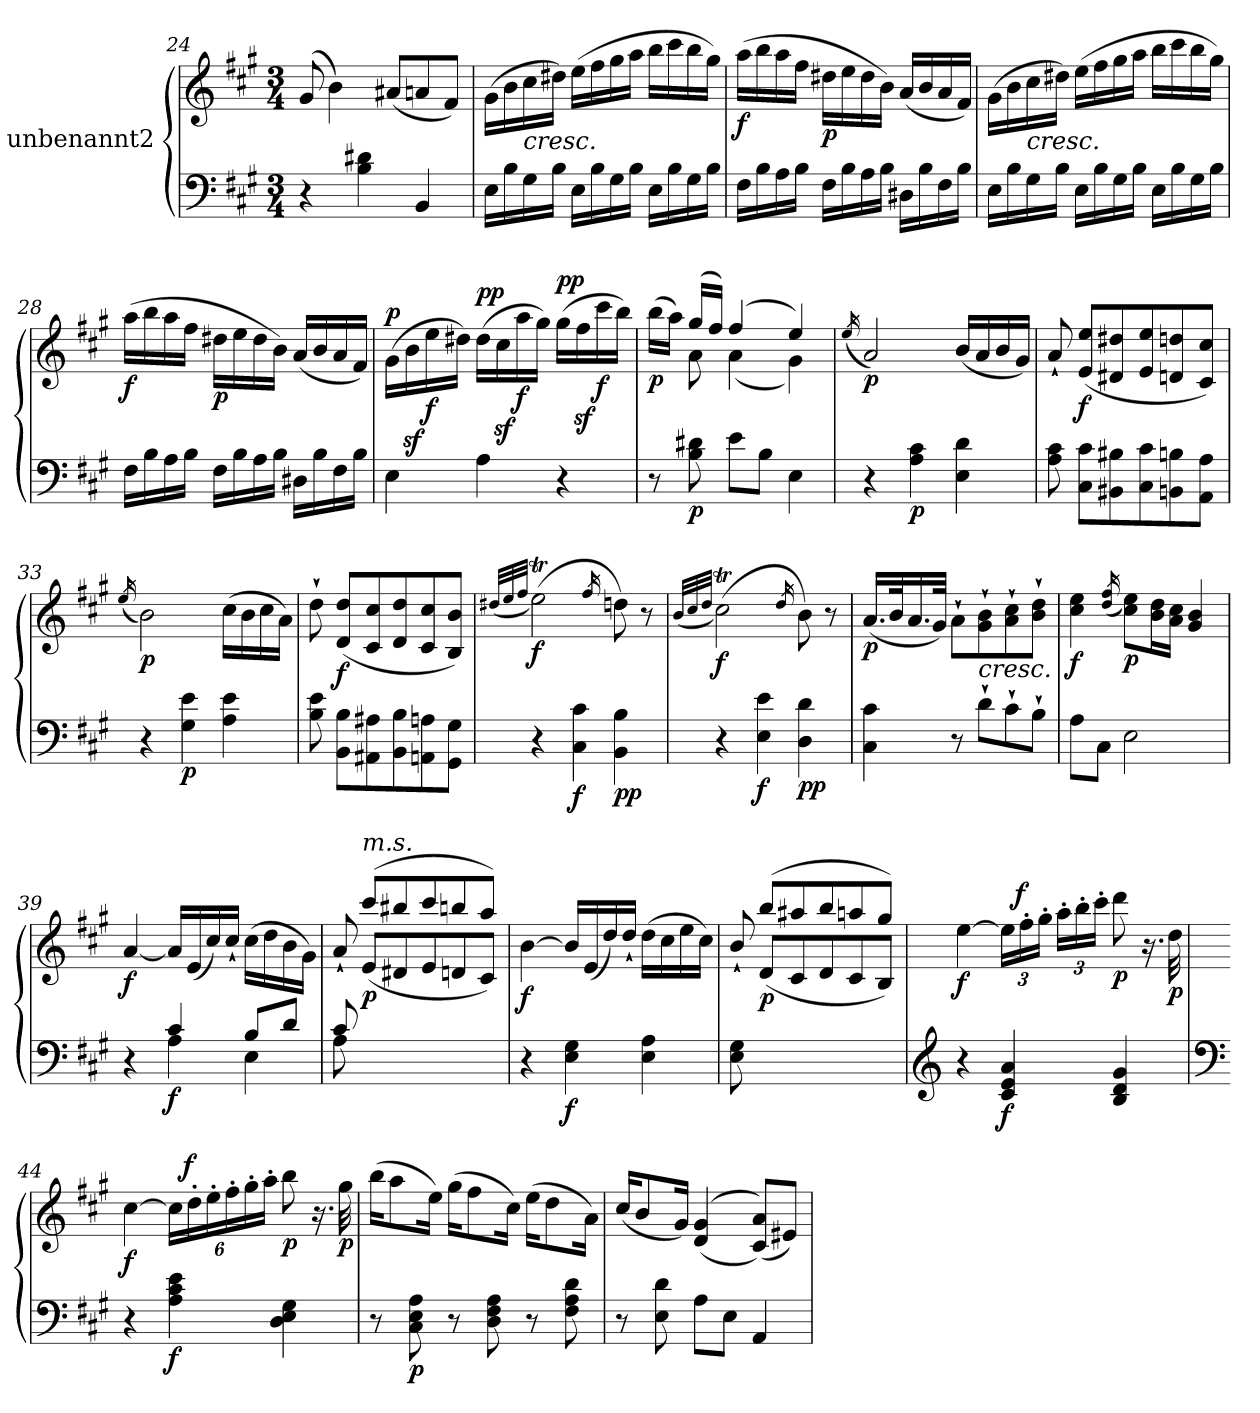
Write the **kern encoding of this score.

**kern	**kern	**dynam
*part1	*part1	*part1
*staff2	*staff1	*staff1/2
*I"unbenannt2	*	*
*clefF4	*clefG2	*
*k[f#c#g#]	*k[f#c#g#]	*
*M3/4	*M3/4	*
=24	=24	=24
4r	(<8g#/	.
.	4b\)	.
4B\ 4d#X\	.	.
.	(<8a#X/L	.
4BB/	8an/	.
.	8f#/J)	.
=25	=25	=25
16E\LL	(>16g#\LL	.
16B\	16b\	.
!	!LO:TX:b:i:t=cresc.	!
16G#\	16cc#\	.
16B\JJ	16dd#X\JJ)	.
16E\LL	(>16ee\LL	.
16B\	16ff#\	.
16G#\	16gg#\	.
16B\JJ	16aa\JJ	.
16E\LL	16bb\LL	.
16B\	16ccc#\	.
16G#\	16bb\	.
16B\JJ	16gg#\JJ)	.
=26	=26	=26
!	!	!LO:DY:b
16F#\LL	(>16aa\LL	f
16B\	16bb\	.
16A\	16aa\	.
16B\JJ	16ff#\JJ	.
!	!	!LO:DY:b
16F#\LL	16dd#X\LL	p
16B\	16ee\	.
16A\	16dd#\	.
16B\JJ	16b\JJ)	.
16D#X\LL	(<16a/LL	.
16B\	16b/	.
16F#\	16a/	.
16B\JJ	16f#/JJ)	.
=27	=27	=27
16E\LL	(>16g#\LL	.
16B\	16b\	.
!	!LO:TX:b:i:t=cresc.	!
16G#\	16cc#\	.
16B\JJ	16dd#X\JJ)	.
16E\LL	(>16ee\LL	.
16B\	16ff#\	.
16G#\	16gg#\	.
16B\JJ	16aa\JJ	.
16E\LL	16bb\LL	.
16B\	16ccc#\	.
16G#\	16bb\	.
16B\JJ	16gg#\JJ)	.
=28	=28	=28
!	!	!LO:DY:b
16F#\LL	(<16aa\LL	f
16B\	16bb\	.
16A\	16aa\	.
16B\JJ	16ff#\JJ	.
!	!	!LO:DY:b
16F#\LL	16dd#X\LL	p
16B\	16ee\	.
16A\	16dd#\	.
16B\JJ	16b\JJ)	.
16D#X\LL	(<16a/LL	.
16B\	16b/	.
16F#\	16a/	.
16B\JJ	16f#/JJ)	.
=29	=29	=29
!	!	!LO:DY:a
4E\	(>16g#\LL	p
.	16bz>\	.
!	!	!LO:DY:b
.	16ee\	f
.	16dd#X\JJ)	.
!	!	!LO:DY:a
!	!	!LO:DY:n=1:b
4A\	(>16dd#\LL	p p
.	16cc#z>\	.
!	!	!LO:DY:n=2:b
.	16aa\	f
.	16gg#\JJ)	.
!	!	!LO:DY:n=3:b
!	!	!LO:DY:n=4:a
4r	(>16gg#\LL	p p
.	16ff#z>\	.
!	!	!LO:DY:n=5:b
.	16ccc#\	f
.	16bb\JJ)	.
=30	=30	=30
*	*^	*
!	!	!	!LO:DY:b
8r	(>16bb\LL	8ryy	p
.	16aa\JJ)	.	.
!	!	!	!LO:DY:b=2
8B\ 8d#X\	(>16gg#/LL	8a\	p
.	16ff#/JJ)	.	.
8e\L	(>4ff#/	(<4a\	.
8B\J	.	.	.
4E\	4ee/)	4g#\)	.
*	*v	*v	*
=31	=31	=31
.	(<16qee/	.
!	!	!LO:DY:b
4r	2a/)	p
!	!	!LO:DY:b=2
4A\ 4c#\	.	p
4E\ 4d\	(<16b/LL	.
.	16a/	.
.	16b/	.
.	16g#/JJ)	.
=32	=32	=32
8A\ 8c#\	8a`/	.
!	!	!LO:DY:b
8C#\ 8c#\L	(<8e/ 8ee/L	f
8BB#X\ 8B#X\	8d#X/ 8dd#X/	.
8C#\ 8c#\	8e/ 8ee/	.
8BBn\ 8Bn\	8dn/ 8ddn/	.
8AA\ 8A\J	8c#/ 8cc#/J)	.
=33	=33	=33
.	(<16qee/	.
!	!	!LO:DY:b
4r	2b\)	p
!	!	!LO:DY:b=2
4G#\ 4e\	.	p
4A\ 4e\	(>16cc#\LL	.
.	16b\	.
.	16cc#\	.
.	16a\JJ)	.
=34	=34	=34
8B\ 8e\	8dd`\	.
!	!	!LO:DY:b
8BB\ 8B\L	(<8d/ 8dd/L	f
8AA#X\ 8A#X\	8c#/ 8cc#/	.
8BB\ 8B\	8d/ 8dd/	.
8AAn\ 8An\	8c#/ 8cc#/	.
8GG#\ 8G#\J	8B/ 8b/J)	.
=35	=35	=35
.	(<32qdd#X/LLL	.
.	32qee/	.
.	32qff#/JJJ	.
!	!	!LO:DY:b
4r	(>2eeT\)	f
!	!	!LO:DY:b=2
4C#\ 4c#\	.	f
.	16qff#/	.
!	!	!LO:DY:b=2
!	!	!LO:DY:n=1:b
4BB\ 4B\	8ddn\)	p p
.	8r	.
=36	=36	=36
.	(<32qb/LLL	.
.	32qcc#/	.
.	32qdd/JJJ	.
!	!	!LO:DY:b
4r	(>2cc#t\)	f
!	!	!LO:DY:b=2
4E\ 4e\	.	f
.	16qdd/	.
!	!	!LO:DY:b=2
!	!	!LO:DY:n=1:b
4D\ 4d\	8b\)	p p
.	8r	.
=37	=37	=37
!	!	!LO:DY:b
4C#\ 4c#\	(<16.a/LL	p
.	32b/K	.
.	16.a/	.
.	32g#/JJk)	.
8r	8a`\L	.
!	!LO:TX:b:i:t=cresc.	!
8d`\L	8g#\` 8b\`	.
8c#`\	8a\` 8cc#\`	.
8B`\J	8b\` 8dd\`J	.
=38	=38	=38
!	!	!LO:DY:b
8A\L	4cc#\ 4ee\	f
8C#\J	.	.
.	(<16qdd/ 16qff#/	.
!	!	!LO:DY:b
2E\	8cc#\ 8ee\L)	p
.	16b\ 16dd\L	.
.	16a\ 16cc#\JJ	.
.	4g#/ 4b/	.
=39	=39	=39
*^	*	*
!	!	!	!LO:DY:b
4r	4ryy	[4a/	f
!	!	!	!LO:DY:b=2
4c#/	4A\	16a/LL]	f
.	.	(<16e/	.
.	.	16cc#/)	.
.	.	16cc#`/JJ	.
8B/L	4E\	(>16cc#\LL	.
.	.	16dd\	.
8d/J	.	16b\	.
.	.	16g#\JJ)	.
=40	=40	=40	=40
*	*	*^	*
8c#/	8A\	8a`/	8ryy	.
!	!	!LO:TX:a:i:t=m.s.	!	!
!	!	!	!	!LO:DY:b
2ryy	2ryy	(>8ccc#/L	(<8e/L	p
.	.	8bb#X/	8d#X/	.
.	.	8ccc#/	8e/	.
.	.	8bbn/	8dn/	.
8ryy	8ryy	8aa/J)	8c#/J)	.
=41	=41	=41	=41	=41
!	!	!	!	!LO:DY:b
*v	*v	*	*	*
*	*v	*v	*
4r	[4b\	f
!	!	!LO:DY:b=2
4E\ 4G#\	16b/LL]	f
.	(<16e/	.
.	16dd/)	.
.	16dd`/JJ	.
4E\ 4A\	(>16dd\LL	.
.	16cc#\	.
.	16ee\	.
.	16cc#\JJ)	.
=42	=42	=42
*	*^	*
8E\ 8G#\	8b`/	8ryy	.
!	!	!	!LO:DY:b
2ryy	(>8bb/L	(<8d/L	p
.	8aa#X/	8c#/	.
.	8bb/	8d/	.
.	8aan/	8c#/	.
8ryy	8gg#/J)	8B/J)	.
*	*v	*v	*
=43	=43	=43
*clefG2	*	*
*	*^	*
!	!	!	!LO:DY:b
*	*v	*v	*
4r	[4ee\	f
*	*Xbrackettup	*
!	!	!LO:DY:b=2
4c#/ 4e/ 4a/	24ee\LL]	f
!	!	!LO:DY:a
.	24ff#'\	f
.	24gg#'\JJ	.
.	24aa'\LL	.
.	24bb'\	.
.	24ccc#'\JJ	.
!	!	!LO:DY:b
4B/ 4d/ 4g#/	8ddd\	p
.	16.r	.
!	!	!LO:DY:b
.	32dd\	p
=44	=44	=44
*clefF4	*	*
!	!	!LO:DY:b
4r	[4cc#\	f
!	!	!LO:DY:b=2
4A\ 4c#\ 4e\	24cc#\LL]	f
!	!	!LO:DY:a
.	24dd'\	f
.	24ee'\	.
.	24ff#'\	.
.	24gg#'\	.
.	24aa'\JJ	.
!	!	!LO:DY:b
4D\ 4E\ 4G#\	8bb\	p
.	16.r	.
!	!	!LO:DY:b
.	32gg#\	p
=45	=45	=45
8r	(>16bb\KL	.
.	8aa\	.
!	!	!LO:DY:b=2
8C#\ 8E\ 8A\	.	p
.	16ee\Jk)	.
8r	(>16gg#\KL	.
.	8ff#\	.
8D\ 8F#\ 8A\	.	.
.	16cc#\Jk)	.
8r	(>16ee\KL	.
.	8dd\	.
8F#\ 8A\ 8d\	.	.
.	16a\Jk)	.
=46	=46	=46
8r	(<16cc#/KL	.
.	8b/	.
8E\ 8d\	.	.
.	16g#/Jk)	.
8A\L	(<(>4d/ 4g#/	.
8E\J	.	.
4AA/	(<8c#/ 8a/L))	.
.	8e#X/J)	.
=	=	=
*-	*-	*-
